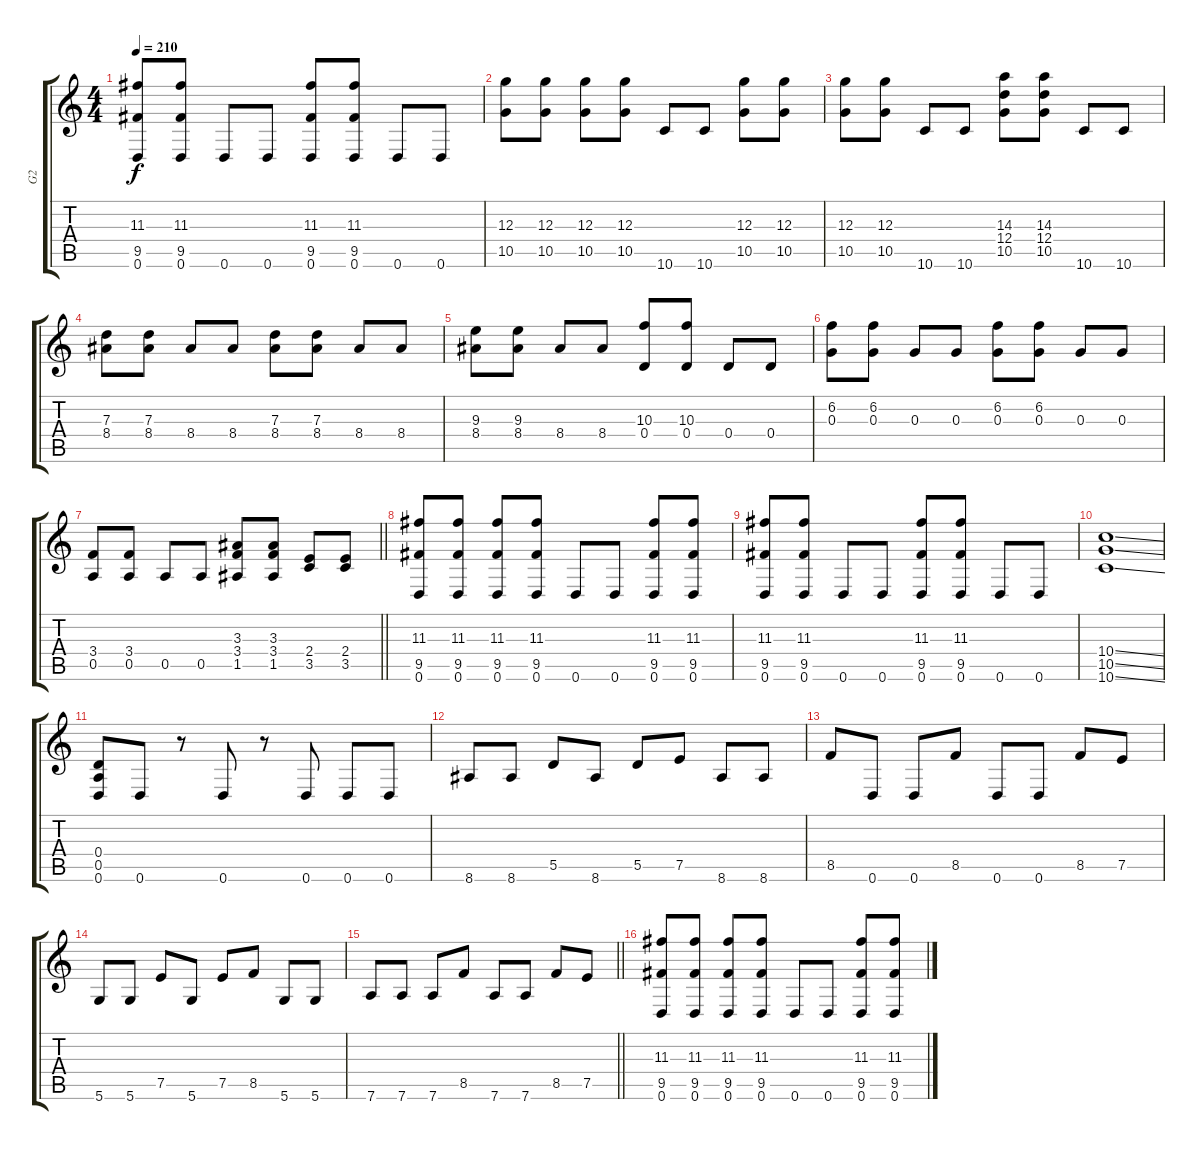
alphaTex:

\track ("G2" "G2") {instrument distortionguitar}
\staff {score tabs}
\tuning (E4 B3 G3 D3 A2 D2) {hide}
\ts (4 4)
\tempo 210
\clef g2
\ks c
(11.3 9.5 0.6).8{dy f} (11.3 9.5 0.6).8 0.6.8 0.6.8 (11.3 9.5 0.6).8 (11.3 9.5 0.6).8 0.6.8 0.6.8 |
(12.3 10.5).8 (12.3 10.5).8 (12.3 10.5).8 (12.3 10.5).8 10.6.8 10.6.8 (12.3 10.5).8 (12.3 10.5).8 |
(12.3 10.5).8 (12.3 10.5).8 10.6.8 10.6.8 (14.3 12.4 10.5).8 (14.3 12.4 10.5).8 10.6.8 10.6.8 |
(7.3 8.4).8 (7.3 8.4).8 8.4.8 8.4.8 (7.3 8.4).8 (7.3 8.4).8 8.4.8 8.4.8 |
(9.3 8.4).8 (9.3 8.4).8 8.4.8 8.4.8 (10.3 0.4).8 (10.3 0.4).8 0.4.8 0.4.8 |
(6.2 0.3).8 (6.2 0.3).8 0.3.8 0.3.8 (6.2 0.3).8 (6.2 0.3).8 0.3.8 0.3.8 |
\barLineRight lightlight
(3.4 0.5).8 (3.4 0.5).8 0.5.8 0.5.8 (3.3 3.4 1.5).8 (3.3 3.4 1.5).8 (2.4 3.5).8 (2.4 3.5).8 |
\section ("" "")
(11.3 9.5 0.6).8 (11.3 9.5 0.6).8 (11.3 9.5 0.6).8 (11.3 9.5 0.6).8 0.6.8 0.6.8 (11.3 9.5 0.6).8 (11.3 9.5 0.6).8 |
(11.3 9.5 0.6).8 (11.3 9.5 0.6).8 0.6.8 0.6.8 (11.3 9.5 0.6).8 (11.3 9.5 0.6).8 0.6.8 0.6.8 |
(10.4{ss} 10.5{ss} 10.6{ss}).1 |
(0.4 0.5 0.6).8 0.6.8 r.8 0.6.8 r.8 0.6.8 0.6.8 0.6.8 |
8.6.8 8.6.8 5.5.8 8.6.8 5.5.8 7.5.8 8.6.8 8.6.8 |
8.5.8 0.6.8 0.6.8 8.5.8 0.6.8 0.6.8 8.5.8 7.5.8 |
5.6.8 5.6.8 7.5.8 5.6.8 7.5.8 8.5.8 5.6.8 5.6.8 |
\barLineRight lightlight
7.6.8 7.6.8 7.6.8 8.5.8 7.6.8 7.6.8 8.5.8 7.5.8 |
\section ("" "")
(11.3 9.5 0.6).8 (11.3 9.5 0.6).8 (11.3 9.5 0.6).8 (11.3 9.5 0.6).8 0.6.8 0.6.8 (11.3 9.5 0.6).8 (11.3 9.5 0.6).8
